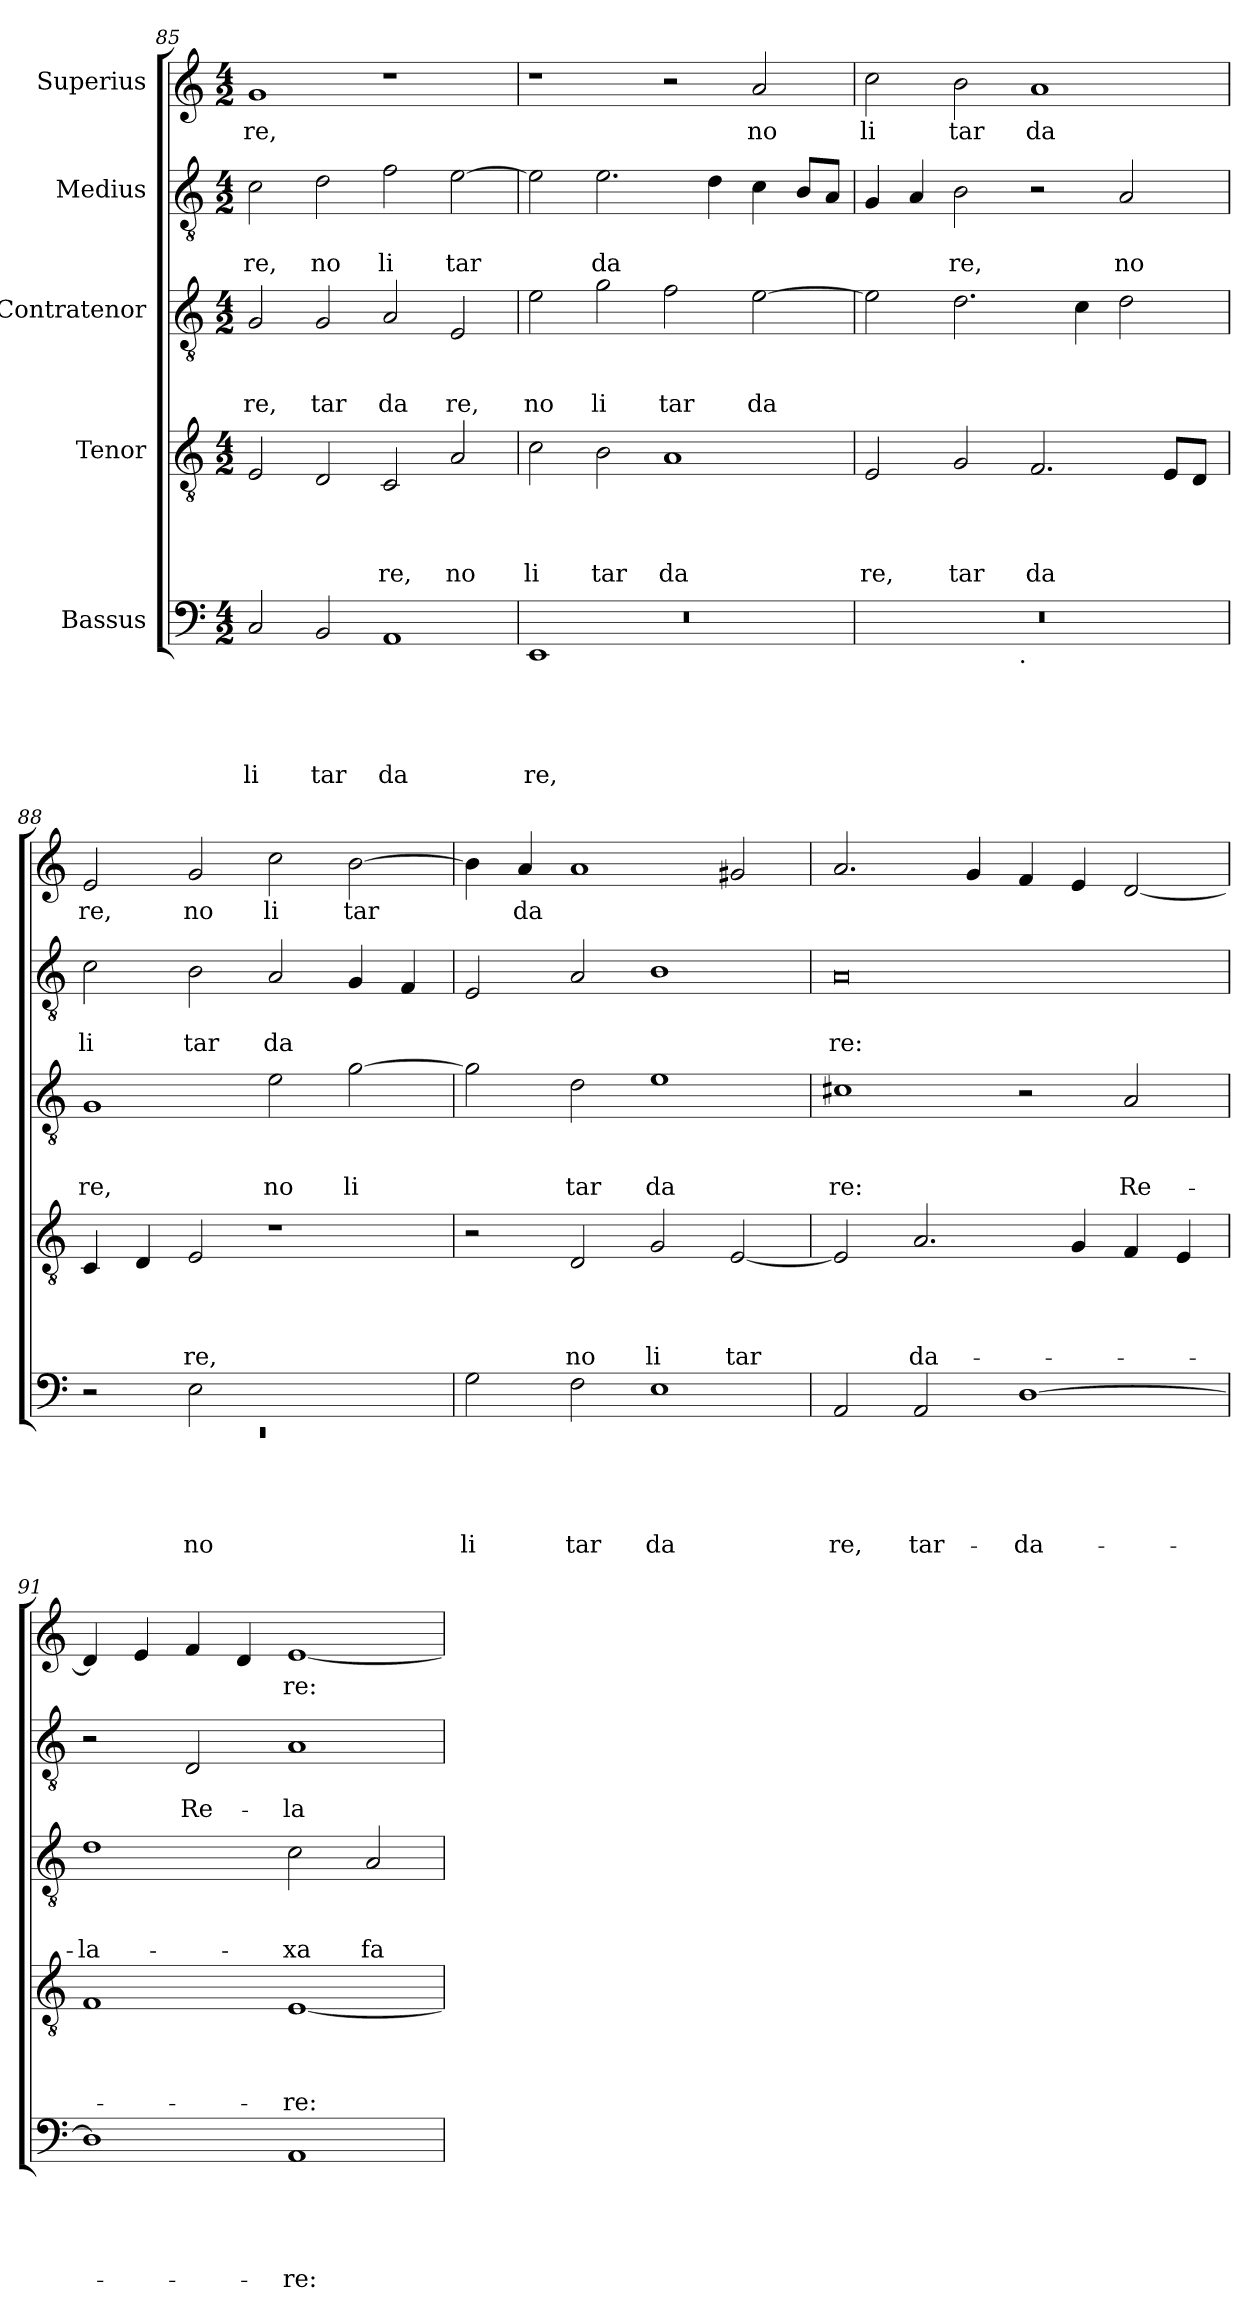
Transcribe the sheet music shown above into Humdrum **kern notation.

**kern	**text	**text	**text	**text	**text	**kern	**text	**text	**text	**text	**kern	**text	**text	**text	**kern	**text	**text	**kern	**text
*part5	*part5	*part5	*part5	*part5	*part5	*part4	*part4	*part4	*part4	*part4	*part3	*part3	*part3	*part3	*part2	*part2	*part2	*part1	*part1
*staff5	*staff5	*staff5	*staff5	*staff5	*staff5	*staff4	*staff4	*staff4	*staff4	*staff4	*staff3	*staff3	*staff3	*staff3	*staff2	*staff2	*staff2	*staff1	*staff1
*I"Bassus	*	*	*	*	*	*I"Tenor	*	*	*	*	*I"Contratenor	*	*	*	*I"Medius	*	*	*I"Superius	*
*clefF4	*	*	*	*	*	*clefGv2	*	*	*	*	*clefGv2	*	*	*	*clefGv2	*	*	*clefG2	*
*k[]	*	*	*	*	*	*k[]	*	*	*	*	*k[]	*	*	*	*k[]	*	*	*k[]	*
*C:	*	*	*	*	*	*C:	*	*	*	*	*C:	*	*	*	*C:	*	*	*C:	*
*M4/2	*	*	*	*	*	*M4/2	*	*	*	*	*M4/2	*	*	*	*M4/2	*	*	*M4/2	*
=85	=85	=85	=85	=85	=85	=85	=85	=85	=85	=85	=85	=85	=85	=85	=85	=85	=85	=85	=85
!	!	!	!	!	!LO:LY:b	!	!	!	!	!	!	!	!	!LO:LY:b	!	!	!LO:LY:b	!	!LO:LY:b
2C/	.	.	.	.	li	2E/	.	.	.	.	2G/	.	.	re,	2c\	.	re,	1g	re,
!	!	!	!	!	!LO:LY:b	!	!	!	!	!	!	!	!	!LO:LY:b	!	!	!LO:LY:b	!	!
2BB/	.	.	.	.	tar	2D/	.	.	.	.	2G/	.	.	tar	2d\	.	no	.	.
!	!	!	!	!	!LO:LY:b	!	!	!	!	!LO:LY:b	!	!	!	!LO:LY:b	!	!	!LO:LY:b	!	!
1AA	.	.	.	.	da	2C/	.	.	.	re,	2A/	.	.	da	2f\	.	li	1r	.
!	!	!	!	!	!	!	!	!	!	!LO:LY:b	!	!	!	!LO:LY:b	!	!	!LO:LY:b	!	!
.	.	.	.	.	.	2A/	.	.	.	no	2E/	.	.	re,	[>2e\	.	tar	.	.
=86	=86	=86	=86	=86	=86	=86	=86	=86	=86	=86	=86	=86	=86	=86	=86	=86	=86	=86	=86
*^	*	*	*	*	*	*	*	*	*	*	*	*	*	*	*	*	*	*	*
*	*^	*	*	*	*	*	*	*	*	*	*	*	*	*	*	*	*	*	*	*
!	!	!LO:N:vis=1	!	!	!	!	!LO:LY:b	!	!	!	!	!LO:LY:b	!	!	!	!LO:LY:b	!	!	!	!	!
0ryy	1EE	0r	.	.	.	.	re,	2c\	.	.	.	li	2e\	.	.	no	2e\]	.	.	1r	.
!	!	!	!	!	!	!	!	!	!	!	!	!LO:LY:b	!	!	!	!LO:LY:b	!	!	!LO:LY:b	!	!
.	.	.	.	.	.	.	.	2B\	.	.	.	tar	2g\	.	.	li	2.e\	.	da	.	.
!	!	!	!	!	!	!	!	!	!	!	!	!LO:LY:b	!	!	!	!LO:LY:b	!	!	!	!	!
.	1ryy	.	.	.	.	.	.	1A	.	.	.	da	2f\	.	.	tar	.	.	.	2r	.
.	.	.	.	.	.	.	.	.	.	.	.	.	.	.	.	.	4d\	.	.	.	.
!	!	!	!	!	!	!	!	!	!	!	!	!	!	!	!	!LO:LY:b	!	!	!	!	!LO:LY:b
.	.	.	.	.	.	.	.	.	.	.	.	.	[>2e\	.	.	da	4c\	.	.	2a/	no
.	.	.	.	.	.	.	.	.	.	.	.	.	.	.	.	.	8B/L	.	.	.	.
.	.	.	.	.	.	.	.	.	.	.	.	.	.	.	.	.	8A/J	.	.	.	.
*v	*v	*v	*	*	*	*	*	*	*	*	*	*	*	*	*	*	*	*	*	*	*
=87	=87	=87	=87	=87	=87	=87	=87	=87	=87	=87	=87	=87	=87	=87	=87	=87	=87	=87	=87
!	!	!	!	!	!	!	!	!	!	!LO:LY:b	!	!	!	!	!	!	!	!	!LO:LY:b
*^	*	*	*	*	*	*	*	*	*	*	*	*	*	*	*	*	*	*	*
0r	2ryy	.	.	.	.	.	2E/	.	.	.	re,	2e\]	.	.	.	4G/	.	.	2cc\	li
.	.	.	.	.	.	.	.	.	.	.	.	.	.	.	.	4A/	.	.	.	.
!	!	!	!	!	!	!	!	!	!	!	!LO:LY:b	!	!	!	!	!	!	!LO:LY:b	!	!LO:LY:b
.	4...ryy	.	.	.	.	.	2G/	.	.	.	tar	2.d\	.	.	.	2B\	.	re,	2b\	tar
!	!LO:TX:b:t=.	!	!	!	!	!	!	!	!	!	!	!	!	!	!	!	!	!	!	!
.	1ryy	.	.	.	.	.	.	.	.	.	.	.	.	.	.	.	.	.	.	.
!	!	!	!	!	!	!	!	!	!	!	!LO:LY:b	!	!	!	!	!	!	!	!	!LO:LY:b
.	.	.	.	.	.	.	2.F/	.	.	.	da	.	.	.	.	2r	.	.	1a	da
.	.	.	.	.	.	.	.	.	.	.	.	4c\	.	.	.	.	.	.	.	.
!	!	!	!	!	!	!	!	!	!	!	!	!	!	!	!	!	!	!LO:LY:b	!	!
.	.	.	.	.	.	.	.	.	.	.	.	2d\	.	.	.	2A/	.	no	.	.
.	.	.	.	.	.	.	8E/L	.	.	.	.	.	.	.	.	.	.	.	.	.
.	.	.	.	.	.	.	8D/J	.	.	.	.	.	.	.	.	.	.	.	.	.
.	32ryy	.	.	.	.	.	.	.	.	.	.	.	.	.	.	.	.	.	.	.
=88	=88	=88	=88	=88	=88	=88	=88	=88	=88	=88	=88	=88	=88	=88	=88	=88	=88	=88	=88	=88
!	!LO:N:vis=1	!	!	!	!	!	!	!	!	!	!	!	!	!	!LO:LY:b	!	!	!LO:LY:b	!	!LO:LY:b
*	*^	*	*	*	*	*	*	*	*	*	*	*	*	*	*	*	*	*	*	*
0ryy	0rEE	2r	.	.	.	.	.	4C/	.	.	.	.	1G	.	.	re,	2c\	.	li	2e/	re,
.	.	.	.	.	.	.	.	4D/	.	.	.	.	.	.	.	.	.	.	.	.	.
!	!	!	!	!	!	!	!LO:LY:b	!	!	!	!	!LO:LY:b	!	!	!	!	!	!	!LO:LY:b	!	!LO:LY:b
.	.	2E\	.	.	.	.	no	2E/	.	.	.	re,	.	.	.	.	2B\	.	tar	2g/	no
!	!	!	!	!	!	!	!	!	!	!	!	!	!	!	!	!LO:LY:b	!	!	!LO:LY:b	!	!LO:LY:b
.	.	1ryy	.	.	.	.	.	1r	.	.	.	.	2e\	.	.	no	2A/	.	da	2cc\	li
!	!	!	!	!	!	!	!	!	!	!	!	!	!	!	!	!LO:LY:b	!	!	!	!	!LO:LY:b
.	.	.	.	.	.	.	.	.	.	.	.	.	[>2g\	.	.	li	4G/	.	.	[>2b\	tar
.	.	.	.	.	.	.	.	.	.	.	.	.	.	.	.	.	4F/	.	.	.	.
*v	*v	*v	*	*	*	*	*	*	*	*	*	*	*	*	*	*	*	*	*	*	*
=89	=89	=89	=89	=89	=89	=89	=89	=89	=89	=89	=89	=89	=89	=89	=89	=89	=89	=89	=89
!	!	!	!	!	!LO:LY:b	!	!	!	!	!	!	!	!	!	!	!	!	!	!
2G\	.	.	.	.	li	2r	.	.	.	.	2g\]	.	.	.	2E/	.	.	4b\]	.
!	!	!	!	!	!	!	!	!	!	!	!	!	!	!	!	!	!	!	!LO:LY:b
.	.	.	.	.	.	.	.	.	.	.	.	.	.	.	.	.	.	4a/	da
!	!	!	!	!	!LO:LY:b	!	!	!	!	!LO:LY:b	!	!	!	!LO:LY:b	!	!	!	!	!
2F\	.	.	.	.	tar	2D/	.	.	.	no	2d\	.	.	tar	2A/	.	.	1a	.
!	!	!	!	!	!LO:LY:b	!	!	!	!	!LO:LY:b	!	!	!	!LO:LY:b	!	!	!	!	!
1E	.	.	.	.	da	2G/	.	.	.	li	1e	.	.	da	1B	.	.	.	.
!	!	!	!	!	!	!	!	!	!	!LO:LY:b	!	!	!	!	!	!	!	!	!
.	.	.	.	.	.	[>2E/	.	.	.	tar	.	.	.	.	.	.	.	2g#X/	.
!!LO:PB:g=z
=90	=90	=90	=90	=90	=90	=90	=90	=90	=90	=90	=90	=90	=90	=90	=90	=90	=90	=90	=90
!	!	!	!	!	!LO:LY:b	!	!	!	!	!	!	!	!	!LO:LY:b	!	!	!LO:LY:b	!	!
2AA/	.	.	.	.	re,	2E/]	.	.	.	.	1c#X	.	.	re:	0A	.	re:	2.a/	.
!	!	!	!	!	!LO:LY:b	!	!	!	!	!LO:LY:b	!	!	!	!	!	!	!	!	!
2AA/	.	.	.	.	tar-	2.A/	.	.	.	da-	.	.	.	.	.	.	.	.	.
.	.	.	.	.	.	.	.	.	.	.	.	.	.	.	.	.	.	4g/	.
!	!	!	!	!	!LO:LY:b	!	!	!	!	!	!	!	!	!	!	!	!	!	!
[>1D	.	.	.	.	-da-	.	.	.	.	.	2r	.	.	.	.	.	.	4f/	.
.	.	.	.	.	.	4G/	.	.	.	.	.	.	.	.	.	.	.	4e/	.
!	!	!	!	!	!	!	!	!	!	!	!	!	!	!LO:LY:b	!	!	!	!	!
.	.	.	.	.	.	4F/	.	.	.	.	2A/	.	.	Re-	.	.	.	[<2d/	.
.	.	.	.	.	.	4E/	.	.	.	.	.	.	.	.	.	.	.	.	.
=91	=91	=91	=91	=91	=91	=91	=91	=91	=91	=91	=91	=91	=91	=91	=91	=91	=91	=91	=91
!	!	!	!	!	!	!	!	!	!	!	!	!	!	!LO:LY:b	!	!	!	!	!
1D]	.	.	.	.	.	1F	.	.	.	.	1d	.	.	-la-	2r	.	.	4d/]	.
.	.	.	.	.	.	.	.	.	.	.	.	.	.	.	.	.	.	4e/	.
!	!	!	!	!	!	!	!	!	!	!	!	!	!	!	!	!	!LO:LY:b	!	!
.	.	.	.	.	.	.	.	.	.	.	.	.	.	.	2D/	.	Re-	4f/	.
.	.	.	.	.	.	.	.	.	.	.	.	.	.	.	.	.	.	4d/	.
!	!	!	!	!	!LO:LY:b	!	!	!	!	!LO:LY:b	!	!	!	!LO:LY:b	!	!	!LO:LY:b	!	!LO:LY:b
1AA	.	.	.	.	-re:	[<1E	.	.	.	-re:	2c\	.	.	-xa	1A	.	-la-	[<1e	re:
!	!	!	!	!	!	!	!	!	!	!	!	!	!	!LO:LY:b	!	!	!	!	!
.	.	.	.	.	.	.	.	.	.	.	2A/	.	.	fa-	.	.	.	.	.
=	=	=	=	=	=	=	=	=	=	=	=	=	=	=	=	=	=	=	=
*-	*-	*-	*-	*-	*-	*-	*-	*-	*-	*-	*-	*-	*-	*-	*-	*-	*-	*-	*-
